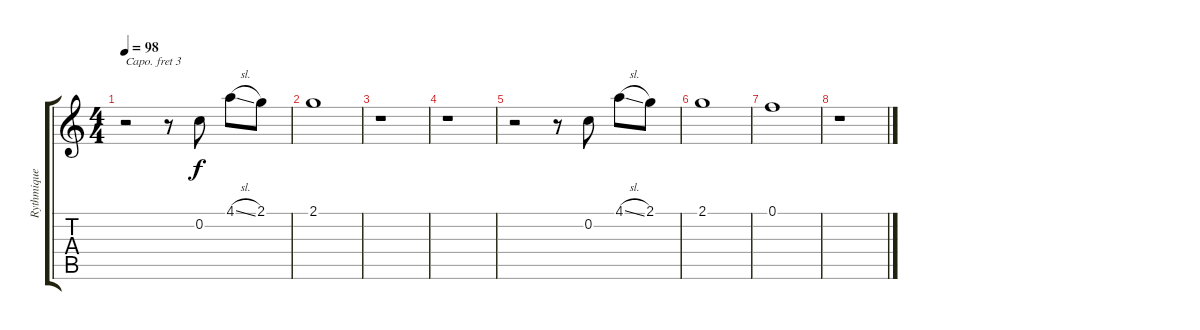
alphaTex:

\track ("Rythmique 2" "Rythmique ") {instrument acousticguitarnylon}
\staff {score tabs}
\capo 3
\tuning (D4 A3 D3 D3 A2 D2) {hide}
\ts (4 4)
\tempo 98
\clef g2
\ks c
r.2{dy f} r.8 0.2.8 4.1{sl}.8 2.1.8 |
2.1.1 |
r.1 |
r.1 |
r.2 r.8 0.2.8 4.1{sl}.8 2.1.8 |
2.1.1 |
0.1.1 |
r.1
